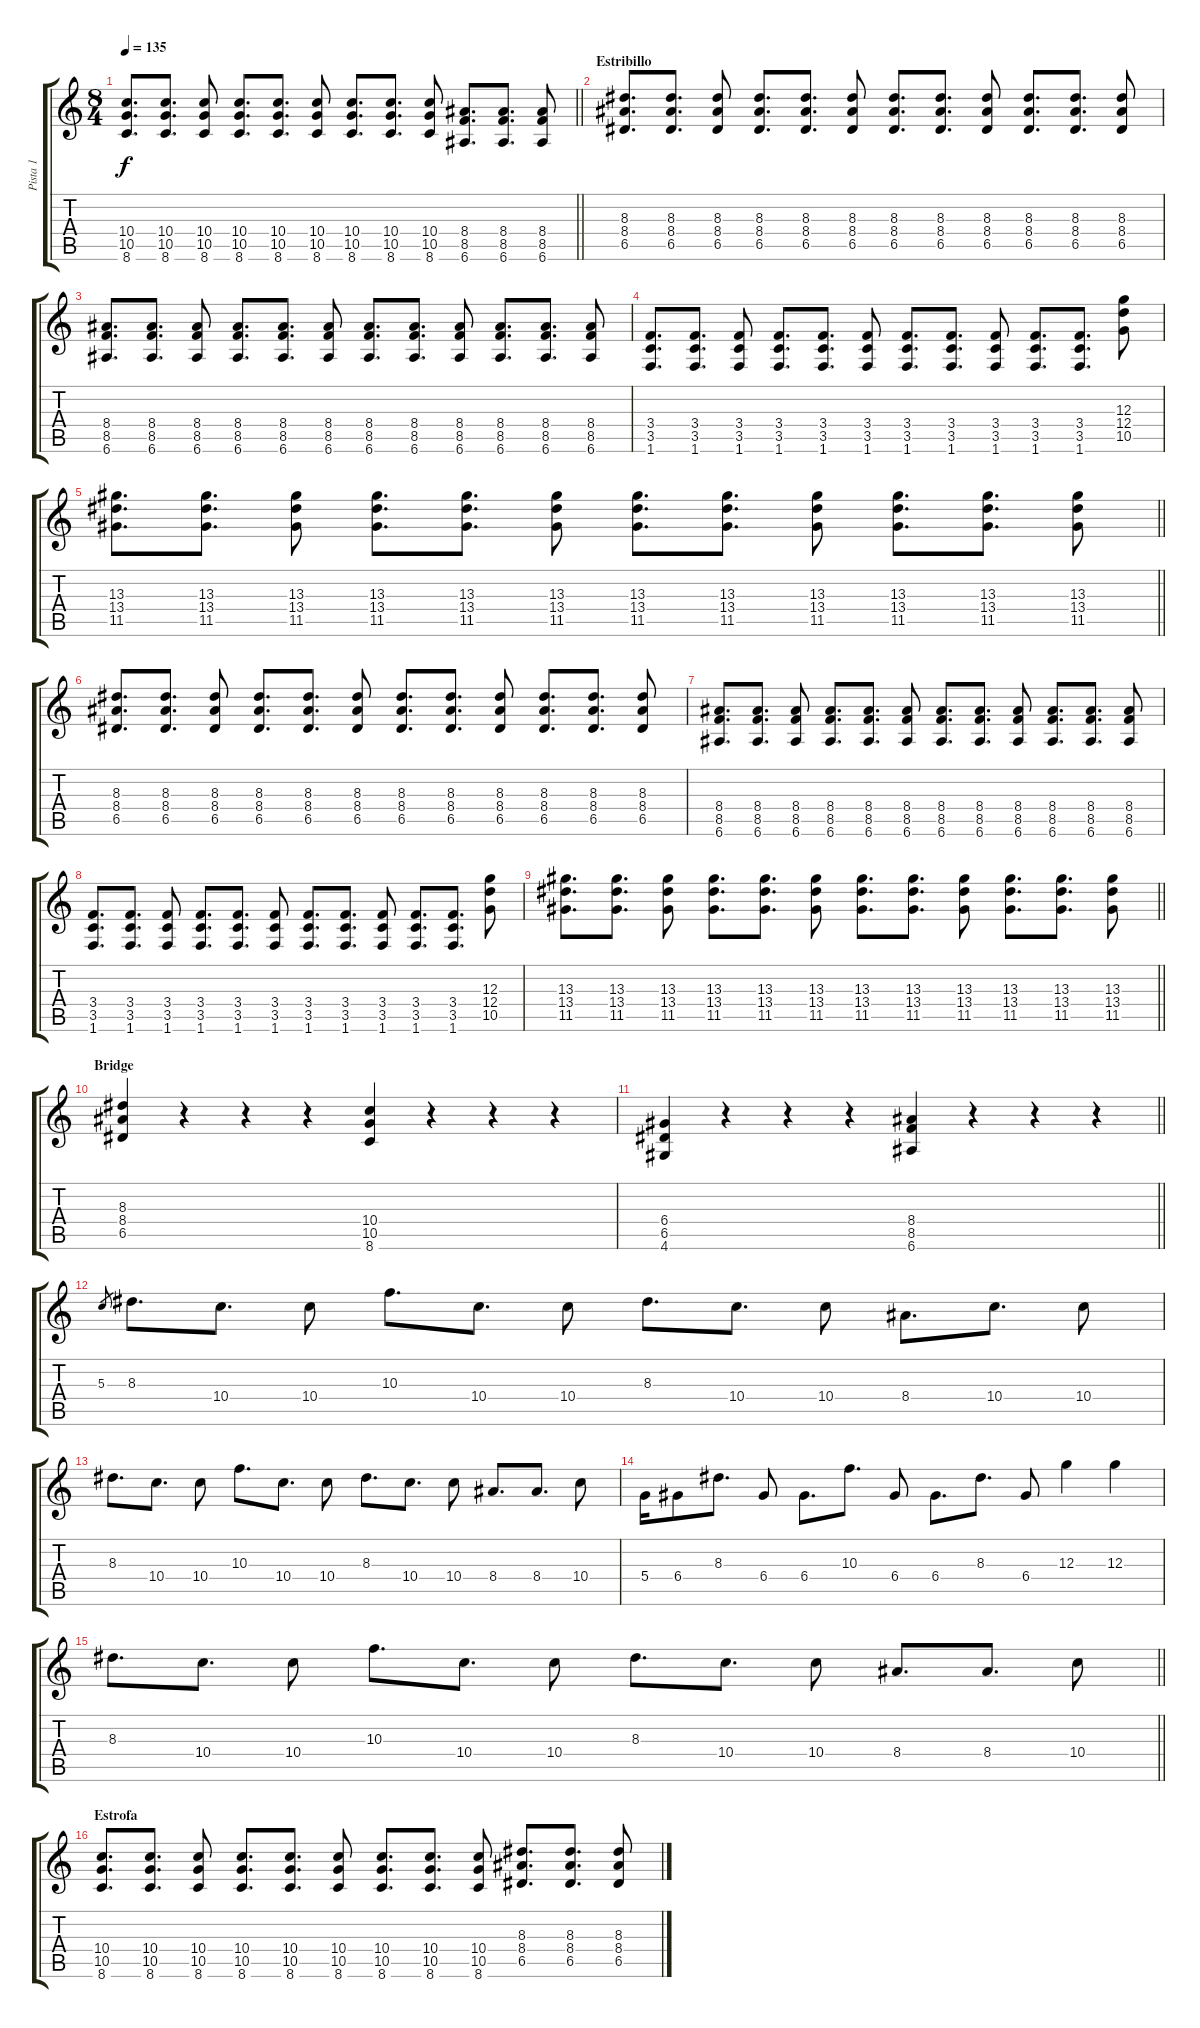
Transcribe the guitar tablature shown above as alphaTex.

\track ("Pista 1" "Pista 1") {instrument overdrivenguitar}
\staff {score tabs}
\tuning (E4 B3 G3 D3 A2 E2) {hide}
\ts (8 4)
\tempo 135
\clef g2
\barLineRight lightlight
\ks c
(10.4 10.5 8.6).8{d dy f} (10.4 10.5 8.6).8{d} (10.4 10.5 8.6).8 (10.4 10.5 8.6).8{d} (10.4 10.5 8.6).8{d} (10.4 10.5 8.6).8 (10.4 10.5 8.6).8{d} (10.4 10.5 8.6).8{d} (10.4 10.5 8.6).8 (8.4 8.5 6.6).8{d} (8.4 8.5 6.6).8{d} (8.4 8.5 6.6).8 |
\section ("" "Estribillo")
(8.3 8.4 6.5).8{d} (8.3 8.4 6.5).8{d} (8.3 8.4 6.5).8 (8.3 8.4 6.5).8{d} (8.3 8.4 6.5).8{d} (8.3 8.4 6.5).8 (8.3 8.4 6.5).8{d} (8.3 8.4 6.5).8{d} (8.3 8.4 6.5).8 (8.3 8.4 6.5).8{d} (8.3 8.4 6.5).8{d} (8.3 8.4 6.5).8 |
(8.4 8.5 6.6).8{d} (8.4 8.5 6.6).8{d} (8.4 8.5 6.6).8 (8.4 8.5 6.6).8{d} (8.4 8.5 6.6).8{d} (8.4 8.5 6.6).8 (8.4 8.5 6.6).8{d} (8.4 8.5 6.6).8{d} (8.4 8.5 6.6).8 (8.4 8.5 6.6).8{d} (8.4 8.5 6.6).8{d} (8.4 8.5 6.6).8 |
(3.4 3.5 1.6).8{d} (3.4 3.5 1.6).8{d} (3.4 3.5 1.6).8 (3.4 3.5 1.6).8{d} (3.4 3.5 1.6).8{d} (3.4 3.5 1.6).8 (3.4 3.5 1.6).8{d} (3.4 3.5 1.6).8{d} (3.4 3.5 1.6).8 (3.4 3.5 1.6).8{d} (3.4 3.5 1.6).8{d} (12.3 12.4 10.5).8 |
\barLineRight lightlight
(13.3 13.4 11.5).8{d} (13.3 13.4 11.5).8{d} (13.3 13.4 11.5).8 (13.3 13.4 11.5).8{d} (13.3 13.4 11.5).8{d} (13.3 13.4 11.5).8 (13.3 13.4 11.5).8{d} (13.3 13.4 11.5).8{d} (13.3 13.4 11.5).8 (13.3 13.4 11.5).8{d} (13.3 13.4 11.5).8{d} (13.3 13.4 11.5).8 |
\section ("" "")
(8.3 8.4 6.5).8{d} (8.3 8.4 6.5).8{d} (8.3 8.4 6.5).8 (8.3 8.4 6.5).8{d} (8.3 8.4 6.5).8{d} (8.3 8.4 6.5).8 (8.3 8.4 6.5).8{d} (8.3 8.4 6.5).8{d} (8.3 8.4 6.5).8 (8.3 8.4 6.5).8{d} (8.3 8.4 6.5).8{d} (8.3 8.4 6.5).8 |
(8.4 8.5 6.6).8{d} (8.4 8.5 6.6).8{d} (8.4 8.5 6.6).8 (8.4 8.5 6.6).8{d} (8.4 8.5 6.6).8{d} (8.4 8.5 6.6).8 (8.4 8.5 6.6).8{d} (8.4 8.5 6.6).8{d} (8.4 8.5 6.6).8 (8.4 8.5 6.6).8{d} (8.4 8.5 6.6).8{d} (8.4 8.5 6.6).8 |
(3.4 3.5 1.6).8{d} (3.4 3.5 1.6).8{d} (3.4 3.5 1.6).8 (3.4 3.5 1.6).8{d} (3.4 3.5 1.6).8{d} (3.4 3.5 1.6).8 (3.4 3.5 1.6).8{d} (3.4 3.5 1.6).8{d} (3.4 3.5 1.6).8 (3.4 3.5 1.6).8{d} (3.4 3.5 1.6).8{d} (12.3 12.4 10.5).8 |
\barLineRight lightlight
(13.3 13.4 11.5).8{d} (13.3 13.4 11.5).8{d} (13.3 13.4 11.5).8 (13.3 13.4 11.5).8{d} (13.3 13.4 11.5).8{d} (13.3 13.4 11.5).8 (13.3 13.4 11.5).8{d} (13.3 13.4 11.5).8{d} (13.3 13.4 11.5).8 (13.3 13.4 11.5).8{d} (13.3 13.4 11.5).8{d} (13.3 13.4 11.5).8 |
\section ("" "Bridge")
(8.3 8.4 6.5).4 r.4 r.4 r.4 (10.4 10.5 8.6).4 r.4 r.4 r.4 |
\barLineRight lightlight
(6.4 6.5 4.6).4 r.4 r.4 r.4 (8.4 8.5 6.6).4 r.4 r.4 r.4 |
5.3.8{gr} 8.3.8{d} 10.4.8{d} 10.4.8 10.3.8{d} 10.4.8{d} 10.4.8 8.3.8{d} 10.4.8{d} 10.4.8 8.4.8{d} 10.4.8{d} 10.4.8 |
8.3.8{d} 10.4.8{d} 10.4.8 10.3.8{d} 10.4.8{d} 10.4.8 8.3.8{d} 10.4.8{d} 10.4.8 8.4.8{d} 8.4.8{d} 10.4.8 |
5.4.16 6.4.8 8.3.8{d} 6.4.8 6.4.8{d} 10.3.8{d} 6.4.8 6.4.8{d} 8.3.8{d} 6.4.8 12.3.4 12.3.4 |
\barLineRight lightlight
8.3.8{d} 10.4.8{d} 10.4.8 10.3.8{d} 10.4.8{d} 10.4.8 8.3.8{d} 10.4.8{d} 10.4.8 8.4.8{d} 8.4.8{d} 10.4.8 |
\section ("" "Estrofa")
(10.4 10.5 8.6).8{d} (10.4 10.5 8.6).8{d} (10.4 10.5 8.6).8 (10.4 10.5 8.6).8{d} (10.4 10.5 8.6).8{d} (10.4 10.5 8.6).8 (10.4 10.5 8.6).8{d} (10.4 10.5 8.6).8{d} (10.4 10.5 8.6).8 (8.3 8.4 6.5).8{d} (8.3 8.4 6.5).8{d} (8.3 8.4 6.5).8
